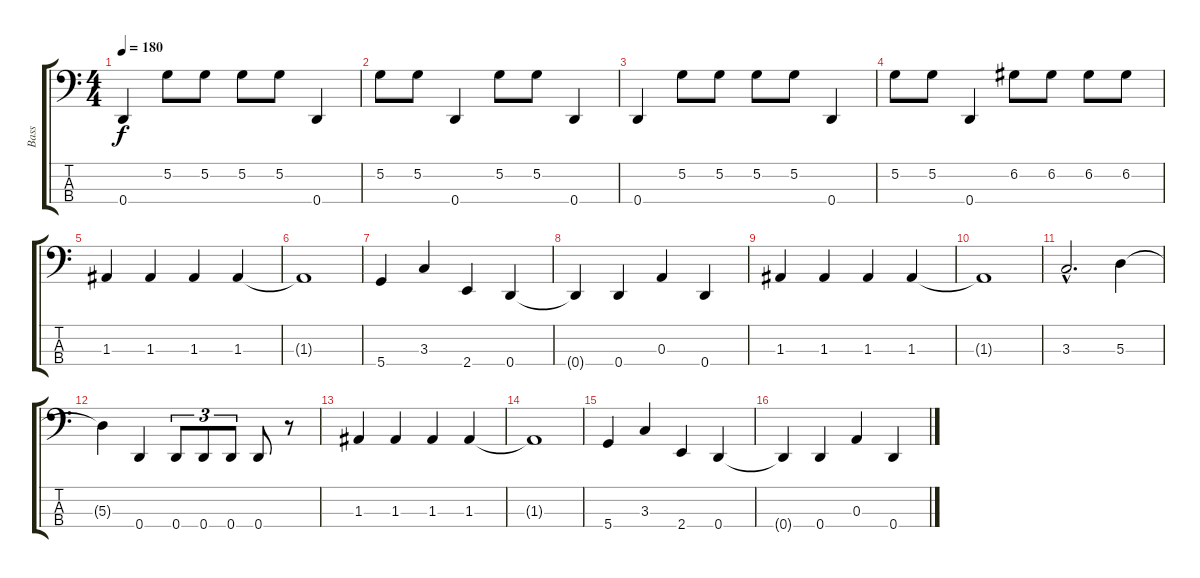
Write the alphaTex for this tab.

\track ("Bass" "Bass") {instrument electricbassfinger}
\staff {score tabs}
\tuning (G2 D2 A1 D1) {hide}
\ts (4 4)
\tempo 180
\clef f4
\ks c
0.4.4{dy f} 5.2.8 5.2.8 5.2.8 5.2.8 0.4.4 |
5.2.8 5.2.8 0.4.4 5.2.8 5.2.8 0.4.4 |
0.4.4 5.2.8 5.2.8 5.2.8 5.2.8 0.4.4 |
5.2.8 5.2.8 0.4.4 6.2.8 6.2.8 6.2.8 6.2.8 |
1.3.4 1.3.4 1.3.4 1.3.4 |
1.3{t}.1 |
5.4.4 3.3.4 2.4.4 0.4.4 |
0.4{t}.4 0.4.4 0.3.4 0.4.4 |
1.3.4 1.3.4 1.3.4 1.3.4 |
1.3{t}.1 |
3.3{hac}.2{d} 5.3.4 |
5.3{t}.4 0.4.4 0.4.8{tu (3 2)} 0.4.8{tu (3 2)} 0.4.8{tu (3 2)} 0.4.8 r.8 |
1.3.4 1.3.4 1.3.4 1.3.4 |
1.3{t}.1 |
5.4.4 3.3.4 2.4.4 0.4.4 |
0.4{t}.4 0.4.4 0.3.4 0.4.4
